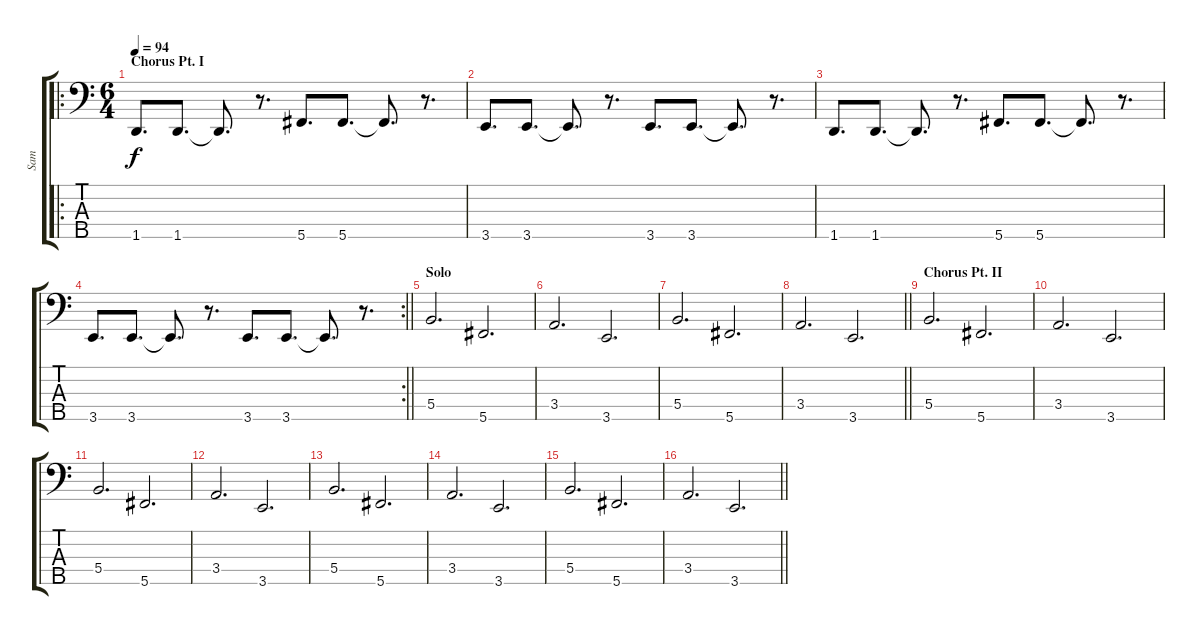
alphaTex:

\track ("Sam" "Sam") {instrument electricbassfinger}
\staff {score tabs}
\tuning (A2 E2 B1 Gb1 Db1) {hide}
\ro
\ts (6 4)
\section ("" "Chorus Pt. I")
\tempo 94
\clef f4
\ks c
1.5.8{d dy f volume 4 instrument distortionguitar} 1.5.8{d} 1.5{t}.8{d} r.8{d} 5.5.8{d} 5.5.8{d} 5.5{t}.8{d} r.8{d} |
3.5.8{d} 3.5.8{d} 3.5{t}.8{d} r.8{d} 3.5.8{d} 3.5.8{d} 3.5{t}.8{d} r.8{d} |
1.5.8{d} 1.5.8{d} 1.5{t}.8{d} r.8{d} 5.5.8{d} 5.5.8{d} 5.5{t}.8{d} r.8{d} |
\rc 2
\barLineRight lightlight
3.5.8{d} 3.5.8{d} 3.5{t}.8{d} r.8{d} 3.5.8{d} 3.5.8{d} 3.5{t}.8{d} r.8{d} |
\section ("" "Solo")
5.4.2{d volume 14 instrument electricbassfinger} 5.5.2{d} |
3.4.2{d} 3.5.2{d} |
5.4.2{d} 5.5.2{d} |
\barLineRight lightlight
3.4.2{d} 3.5.2{d} |
\section ("" "Chorus Pt. II")
5.4.2{d} 5.5.2{d} |
3.4.2{d} 3.5.2{d} |
5.4.2{d} 5.5.2{d} |
3.4.2{d} 3.5.2{d} |
5.4.2{d} 5.5.2{d} |
3.4.2{d} 3.5.2{d} |
5.4.2{d} 5.5.2{d} |
\barLineRight lightlight
3.4.2{d} 3.5.2{d}
